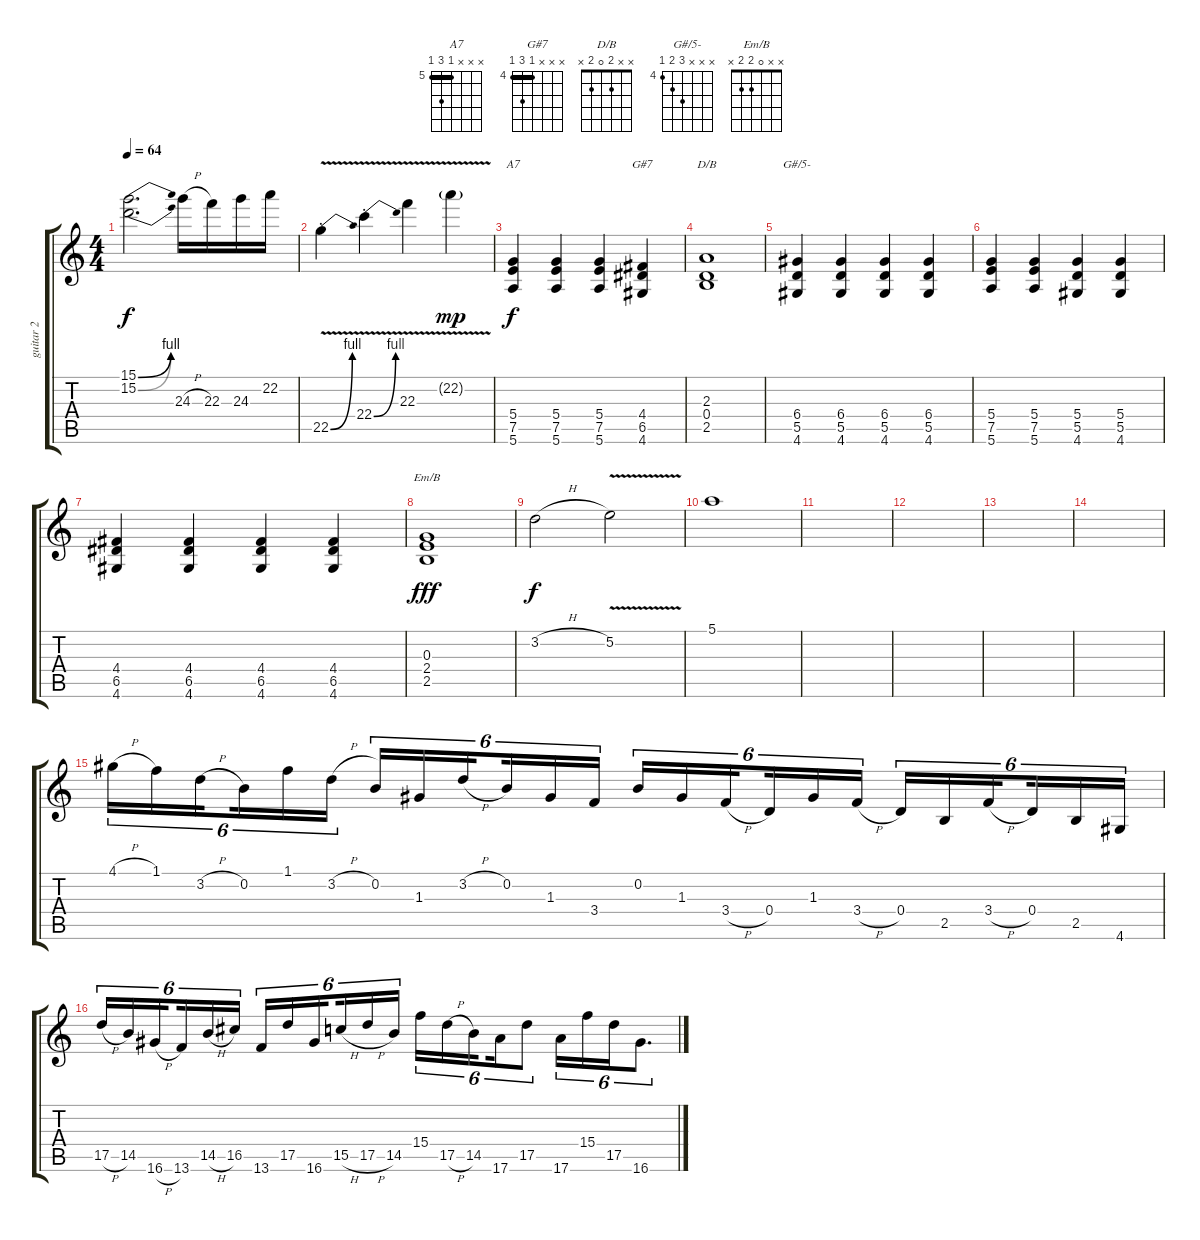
\track ("guitar 2" "guitar 2") {instrument electricguitarjazz}
\staff {score tabs}
\tuning (E4 B3 G3 D3 A2 E2) {hide}
\chord ("A7" x x x 5 7 5) {firstfret 5 barre 5}
\chord ("G#7" x x x 4 6 4) {firstfret 4 barre 4}
\chord ("D/B" x x 2 0 2 x)
\chord ("G#/5-" x x x 6 5 4) {firstfret 4}
\chord ("Em/B" x x 0 2 2 x)
\ts (4 4)
\tempo 64
\clef g2
\ks c
(15.1{be (bend 0 0 60 4)} 15.2{be (bend 0 0 60 4)}).2{d dy f} 24.3{h}.16 22.3.16 24.3.16 22.2.16 |
22.5{be (bend 0 0 60 4) v st}.4 22.4{be (bend 0 0 60 4) v st}.4 22.3{v}.4 22.2{v g}.4{dy mp} |
(5.4 7.5 5.6).4{ch "A7" dy f} (5.4 7.5 5.6).4 (5.4 7.5 5.6).4 (4.4 6.5 4.6).4{ch "G#7"} |
(2.3 0.4 2.5).1{ch "D/B"} |
(6.4 5.5 4.6).4{ch "G#/5-"} (6.4 5.5 4.6).4 (6.4 5.5 4.6).4 (6.4 5.5 4.6).4 |
(5.4 7.5 5.6).4 (5.4 7.5 5.6).4 (5.4 5.5 4.6).4 (5.4 5.5 4.6).4 |
(4.4 6.5 4.6).4 (4.4 6.5 4.6).4 (4.4 6.5 4.6).4 (4.4 6.5 4.6).4 |
(0.3 2.4 2.5).1{ch "Em/B" dy fff} |
3.2{h}.2{dy f} 5.2{v}.2 |
5.1.1 |
|
|
|
|
4.1{h}.16{tu (6 4)} 1.1.16{tu (6 4)} 3.2{h}.16{tu (6 4) beam splitsecondary} 0.2.16{tu (6 4)} 1.1.16{tu (6 4)} 3.2{h}.16{tu (6 4)} 0.2.16{tu (6 4)} 1.3.16{tu (6 4)} 3.2{h}.16{tu (6 4) beam splitsecondary} 0.2.16{tu (6 4)} 1.3.16{tu (6 4)} 3.4.16{tu (6 4)} 0.2.16{tu (6 4)} 1.3.16{tu (6 4)} 3.4{h}.16{tu (6 4) beam splitsecondary} 0.4.16{tu (6 4)} 1.3.16{tu (6 4)} 3.4{h}.16{tu (6 4)} 0.4.16{tu (6 4)} 2.5.16{tu (6 4)} 3.4{h}.16{tu (6 4) beam splitsecondary} 0.4.16{tu (6 4)} 2.5.16{tu (6 4)} 4.6.16{tu (6 4)} |
17.5{h}.16{tu (6 4)} 14.5.16{tu (6 4)} 16.6{h}.16{tu (6 4) beam splitsecondary} 13.6.16{tu (6 4)} 14.5{h}.16{tu (6 4)} 16.5.16{tu (6 4)} 13.6.16{tu (6 4)} 17.5.16{tu (6 4)} 16.6.16{tu (6 4) beam splitsecondary} 15.5{h}.16{tu (6 4)} 17.5{h}.16{tu (6 4)} 14.5.16{tu (6 4)} 15.4.16{tu (6 4)} 17.5{h}.16{tu (6 4)} 14.5.16{tu (6 4) beam splitsecondary} 17.6.16{tu (6 4)} 17.5.8{tu (6 4)} 17.6.16{tu (6 4)} 15.4.16{tu (6 4)} 17.5.16{tu (6 4)} 16.6.8{d tu (6 4)}
